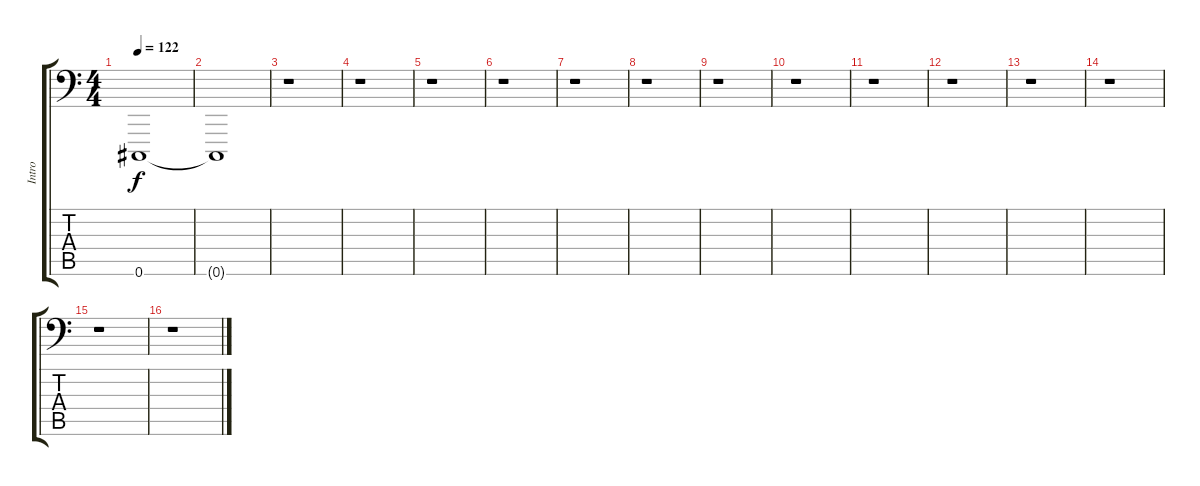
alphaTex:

\track ("Intro" "Intro") {instrument synthstrings2}
\staff {score tabs}
\tuning (Eb4 Bb3 Gb3 Db3 Ab2 Db1) {hide}
\ts (4 4)
\tempo 122
\clef f4
\ks c
0.6{t}.1{dy f} |
0.6{t}.1 |
r.1 |
r.1 |
r.1 |
r.1 |
r.1 |
r.1 |
r.1 |
r.1 |
r.1 |
r.1 |
r.1 |
r.1 |
r.1 |
r.1
